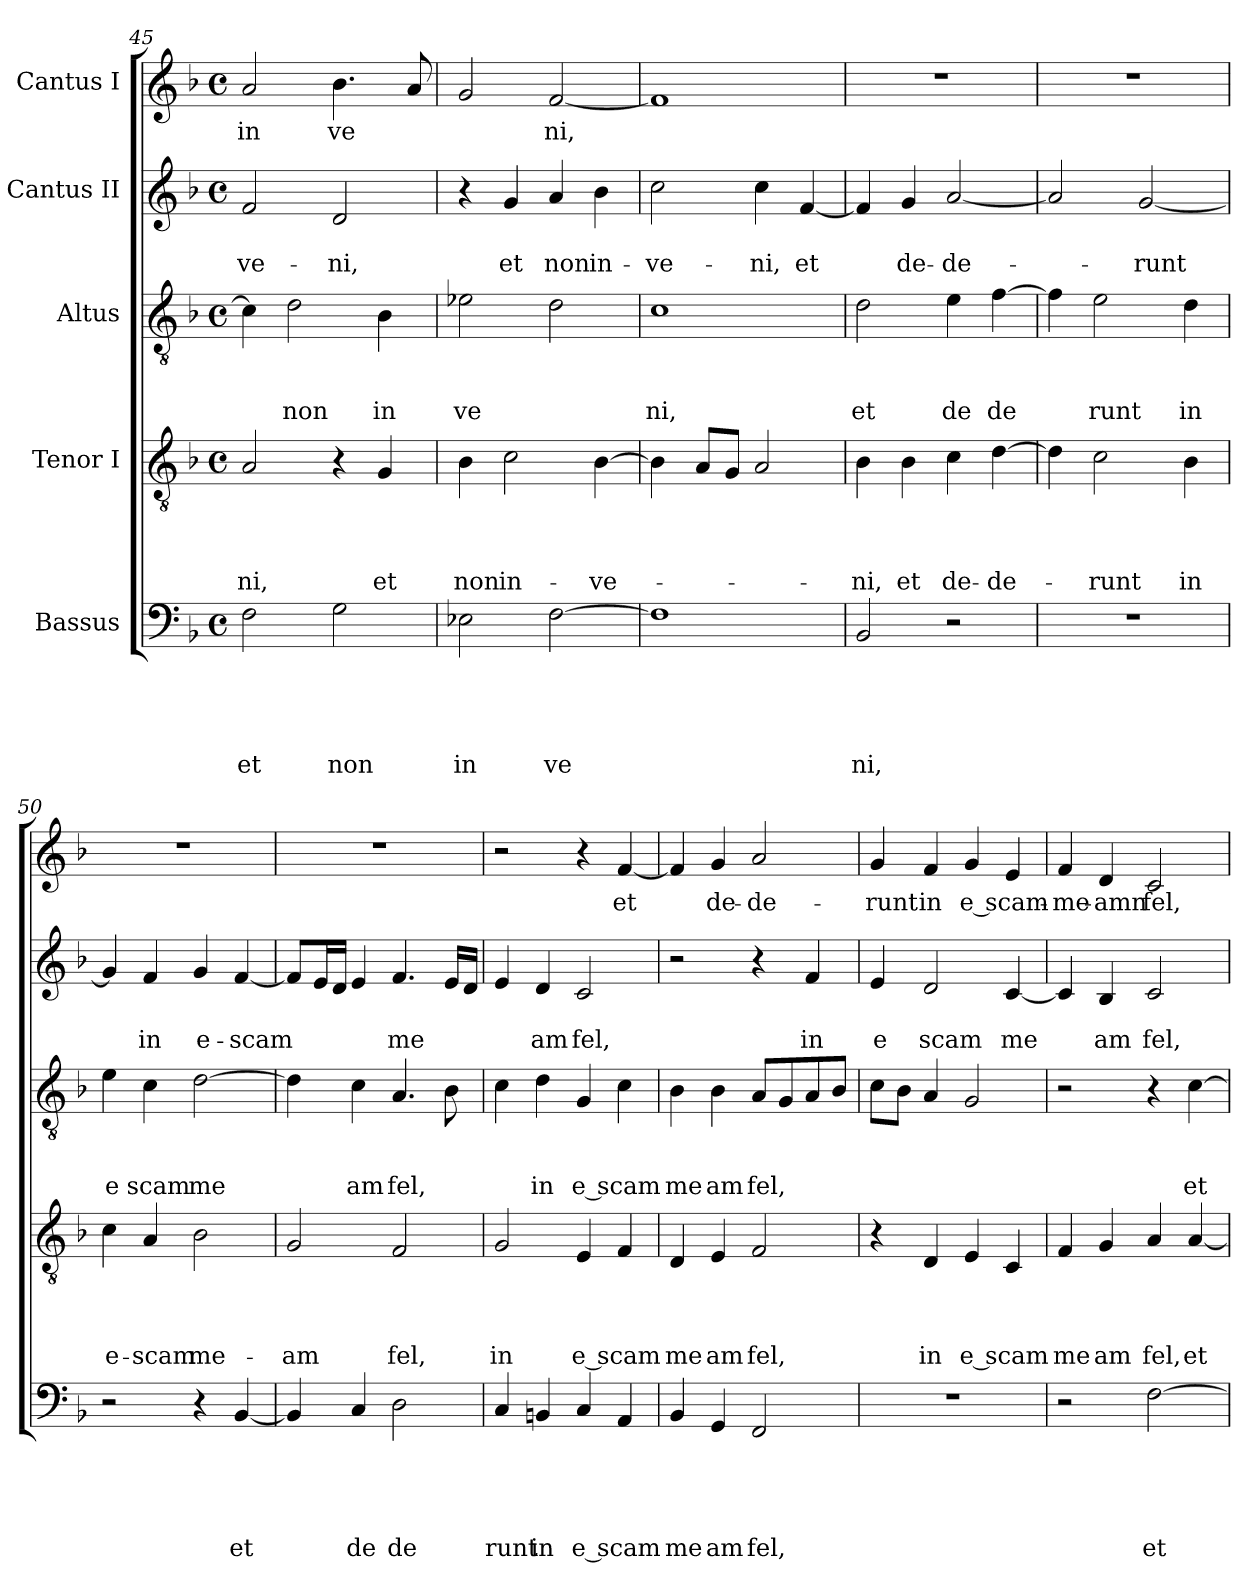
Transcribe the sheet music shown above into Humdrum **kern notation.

**kern	**text	**text	**text	**text	**text	**kern	**text	**text	**text	**text	**kern	**text	**text	**text	**kern	**text	**text	**kern	**text
*part5	*part5	*part5	*part5	*part5	*part5	*part4	*part4	*part4	*part4	*part4	*part3	*part3	*part3	*part3	*part2	*part2	*part2	*part1	*part1
*staff5	*staff5	*staff5	*staff5	*staff5	*staff5	*staff4	*staff4	*staff4	*staff4	*staff4	*staff3	*staff3	*staff3	*staff3	*staff2	*staff2	*staff2	*staff1	*staff1
*I"Bassus	*	*	*	*	*	*I"Tenor I	*	*	*	*	*I"Altus	*	*	*	*I"Cantus II	*	*	*I"Cantus I	*
!!LO:LB:g=z
*clefF4	*	*	*	*	*	*clefGv2	*	*	*	*	*clefGv2	*	*	*	*clefG2	*	*	*clefG2	*
*ITrd-3c-5	*	*	*	*	*	*	*	*	*	*	*ITrd-3c-5	*	*	*	*ITrd-3c-5	*	*	*ITrd-3c-5	*
*k[b-e-]	*	*	*	*	*	*k[b-]	*	*	*	*	*k[b-e-]	*	*	*	*k[b-e-]	*	*	*k[b-e-]	*
*B-:	*	*	*	*	*	*F:	*	*	*	*	*B-:	*	*	*	*B-:	*	*	*B-:	*
*M4/4	*	*	*	*	*	*M4/4	*	*	*	*	*M4/4	*	*	*	*M4/4	*	*	*M4/4	*
*met(c)	*	*	*	*	*	*met(c)	*	*	*	*	*met(c)	*	*	*	*met(c)	*	*	*met(c)	*
=45	=45	=45	=45	=45	=45	=45	=45	=45	=45	=45	=45	=45	=45	=45	=45	=45	=45	=45	=45
!	!	!	!	!	!LO:LY:b	!	!	!	!	!LO:LY:b	!	!	!	!	!	!	!LO:LY:b	!	!LO:LY:b
2B-\	.	.	.	.	et	2A/	.	.	.	-ni,	4f\]	.	.	.	2b-/	.	ve-	2dd/	in
!	!	!	!	!	!	!	!	!	!	!	!	!	!	!LO:LY:b	!	!	!	!	!
.	.	.	.	.	.	.	.	.	.	.	2g\	.	.	non	.	.	.	.	.
!	!	!	!	!	!LO:LY:b	!	!	!	!	!	!	!	!	!	!	!	!LO:LY:b	!	!LO:LY:b
2c\	.	.	.	.	non	4r	.	.	.	.	.	.	.	.	2g/	.	-ni,	4.ee-\	ve
!	!	!	!	!	!	!	!	!	!	!LO:LY:b	!	!	!	!LO:LY:b	!	!	!	!	!
.	.	.	.	.	.	4G/	.	.	.	et	4e-\	.	.	in	.	.	.	.	.
.	.	.	.	.	.	.	.	.	.	.	.	.	.	.	.	.	.	8dd/	.
=46	=46	=46	=46	=46	=46	=46	=46	=46	=46	=46	=46	=46	=46	=46	=46	=46	=46	=46	=46
!	!	!	!	!	!LO:LY:b	!	!	!	!	!LO:LY:b	!	!	!	!LO:LY:b	!	!	!	!	!
2A-X\	.	.	.	.	in	4B-\	.	.	.	non	2a-X\	.	.	ve	4r	.	.	2cc/	.
!	!	!	!	!	!	!	!	!	!	!LO:LY:b	!	!	!	!	!	!	!LO:LY:b	!	!
.	.	.	.	.	.	2c\	.	.	.	in-	.	.	.	.	4cc/	.	et	.	.
!	!	!	!	!	!LO:LY:b	!	!	!	!	!	!	!	!	!	!	!	!LO:LY:b	!	!LO:LY:b
[>2B-\	.	.	.	.	ve	.	.	.	.	.	2g\	.	.	.	4dd/	.	non	[<2b-/	ni,
!	!	!	!	!	!	!	!	!	!	!LO:LY:b	!	!	!	!	!	!	!LO:LY:b	!	!
.	.	.	.	.	.	[>4B-\	.	.	.	-ve-	.	.	.	.	4ee-\	.	in-	.	.
=47	=47	=47	=47	=47	=47	=47	=47	=47	=47	=47	=47	=47	=47	=47	=47	=47	=47	=47	=47
!	!	!	!	!	!	!	!	!	!	!	!	!	!	!LO:LY:b	!	!	!LO:LY:b	!	!
1B-]	.	.	.	.	.	4B-\]	.	.	.	.	1f	.	.	ni,	2ff\	.	-ve-	1b-]	.
.	.	.	.	.	.	8A/L	.	.	.	.	.	.	.	.	.	.	.	.	.
.	.	.	.	.	.	8G/J	.	.	.	.	.	.	.	.	.	.	.	.	.
!	!	!	!	!	!	!	!	!	!	!	!	!	!	!	!	!	!LO:LY:b	!	!
.	.	.	.	.	.	2A/	.	.	.	.	.	.	.	.	4ff\	.	-ni,	.	.
!	!	!	!	!	!	!	!	!	!	!	!	!	!	!	!	!	!LO:LY:b	!	!
.	.	.	.	.	.	.	.	.	.	.	.	.	.	.	[<4b-/	.	et	.	.
=48	=48	=48	=48	=48	=48	=48	=48	=48	=48	=48	=48	=48	=48	=48	=48	=48	=48	=48	=48
!	!	!	!	!	!LO:LY:b	!	!	!	!	!LO:LY:b	!	!	!	!LO:LY:b	!	!	!	!	!
2E-/	.	.	.	.	ni,	4B-\	.	.	.	-ni,	2g\	.	.	et	4b-/]	.	.	1r	.
!	!	!	!	!	!	!	!	!	!	!LO:LY:b	!	!	!	!	!	!	!LO:LY:b	!	!
.	.	.	.	.	.	4B-\	.	.	.	et	.	.	.	.	4cc/	.	de-	.	.
!	!	!	!	!	!	!	!	!	!	!LO:LY:b	!	!	!	!LO:LY:b	!	!	!LO:LY:b	!	!
2r	.	.	.	.	.	4c\	.	.	.	de-	4a\	.	.	de	[<2dd/	.	-de-	.	.
!	!	!	!	!	!	!	!	!	!	!LO:LY:b	!	!	!	!LO:LY:b	!	!	!	!	!
.	.	.	.	.	.	[>4d\	.	.	.	-de-	[>4b-\	.	.	de	.	.	.	.	.
=49	=49	=49	=49	=49	=49	=49	=49	=49	=49	=49	=49	=49	=49	=49	=49	=49	=49	=49	=49
1r	.	.	.	.	.	4d\]	.	.	.	.	4b-\]	.	.	.	2dd/]	.	.	1r	.
!	!	!	!	!	!	!	!	!	!	!LO:LY:b	!	!	!	!LO:LY:b	!	!	!	!	!
.	.	.	.	.	.	2c\	.	.	.	-runt	2a\	.	.	runt	.	.	.	.	.
!	!	!	!	!	!	!	!	!	!	!	!	!	!	!	!	!	!LO:LY:b	!	!
.	.	.	.	.	.	.	.	.	.	.	.	.	.	.	[<2cc/	.	-runt	.	.
!	!	!	!	!	!	!	!	!	!	!LO:LY:b	!	!	!	!LO:LY:b	!	!	!	!	!
.	.	.	.	.	.	4B-\	.	.	.	in	4g\	.	.	in	.	.	.	.	.
=50	=50	=50	=50	=50	=50	=50	=50	=50	=50	=50	=50	=50	=50	=50	=50	=50	=50	=50	=50
!	!	!	!	!	!	!	!	!	!	!LO:LY:b	!	!	!	!LO:LY:b	!	!	!	!	!
2r	.	.	.	.	.	4c\	.	.	.	e-	4a\	.	.	e	4cc/]	.	.	1r	.
!	!	!	!	!	!	!	!	!	!	!LO:LY:b	!	!	!	!LO:LY:b	!	!	!LO:LY:b	!	!
.	.	.	.	.	.	4A/	.	.	.	-scam	4f\	.	.	scam	4b-/	.	in	.	.
!	!	!	!	!	!	!	!	!	!	!LO:LY:b	!	!	!	!LO:LY:b	!	!	!LO:LY:b	!	!
4r	.	.	.	.	.	2B-\	.	.	.	me-	[<2g\	.	.	me	4cc/	.	e-	.	.
!	!	!	!	!	!LO:LY:b	!	!	!	!	!	!	!	!	!	!	!	!LO:LY:b	!	!
[<4E-/	.	.	.	.	et	.	.	.	.	.	.	.	.	.	[<4b-/	.	-scam	.	.
!!LO:LB:g=z
=51	=51	=51	=51	=51	=51	=51	=51	=51	=51	=51	=51	=51	=51	=51	=51	=51	=51	=51	=51
!	!	!	!	!	!	!	!	!	!	!LO:LY:b	!	!	!	!	!	!	!	!	!
4E-/]	.	.	.	.	.	2G/	.	.	.	-am	4g\]	.	.	.	8b-/L]	.	.	1r	.
.	.	.	.	.	.	.	.	.	.	.	.	.	.	.	16a/L	.	.	.	.
.	.	.	.	.	.	.	.	.	.	.	.	.	.	.	16g/JJ	.	.	.	.
!	!	!	!	!	!LO:LY:b	!	!	!	!	!	!	!	!	!LO:LY:b	!	!	!	!	!
4F/	.	.	.	.	de	.	.	.	.	.	4f\	.	.	am	4a/	.	.	.	.
!	!	!	!	!	!LO:LY:b	!	!	!	!	!LO:LY:b	!	!	!	!LO:LY:b	!	!	!LO:LY:b	!	!
2G\	.	.	.	.	de	2F/	.	.	.	fel,	4.d/	.	.	fel,	4.b-/	.	me	.	.
.	.	.	.	.	.	.	.	.	.	.	8e-\	.	.	.	16a/LL	.	.	.	.
.	.	.	.	.	.	.	.	.	.	.	.	.	.	.	16g/JJ	.	.	.	.
=52	=52	=52	=52	=52	=52	=52	=52	=52	=52	=52	=52	=52	=52	=52	=52	=52	=52	=52	=52
!	!	!	!	!	!LO:LY:b	!	!	!	!	!LO:LY:b	!	!	!	!	!	!	!	!	!
4F/	.	.	.	.	runt	2G/	.	.	.	in	4f\	.	.	.	4a/	.	.	2r	.
!	!	!	!	!	!LO:LY:b	!	!	!	!	!	!	!	!	!LO:LY:b	!	!	!LO:LY:b	!	!
4En/	.	.	.	.	in	.	.	.	.	.	4g\	.	.	in	4g/	.	am	.	.
!	!	!	!	!	!LO:LY:b	!	!	!	!	!LO:LY:b	!	!	!	!LO:LY:b	!	!	!LO:LY:b	!	!
4F/	.	.	.	.	e scam	4E/	.	.	.	e scam	4c/	.	.	e scam	2f/	.	fel,	4r	.
!	!	!	!	!	!	!	!	!	!	!	!	!	!	!	!	!	!	!	!LO:LY:b
4D/	.	.	.	.	.	4F/	.	.	.	.	4f\	.	.	.	.	.	.	[<4b-/	et
=53	=53	=53	=53	=53	=53	=53	=53	=53	=53	=53	=53	=53	=53	=53	=53	=53	=53	=53	=53
!	!	!	!	!	!LO:LY:b	!	!	!	!	!LO:LY:b	!	!	!	!LO:LY:b	!	!	!	!	!
4E-/	.	.	.	.	me	4D/	.	.	.	me	4e-\	.	.	me	2r	.	.	4b-/]	.
!	!	!	!	!	!LO:LY:b	!	!	!	!	!LO:LY:b	!	!	!	!LO:LY:b	!	!	!	!	!LO:LY:b
4C/	.	.	.	.	am	4E/	.	.	.	am	4e-\	.	.	am	.	.	.	4cc/	de-
!	!	!	!	!	!LO:LY:b	!	!	!	!	!LO:LY:b	!	!	!	!LO:LY:b	!	!	!	!	!LO:LY:b
2BB-/	.	.	.	.	fel,	2F/	.	.	.	fel,	8d/L	.	.	fel,	4r	.	.	2dd/	-de-
.	.	.	.	.	.	.	.	.	.	.	8c/	.	.	.	.	.	.	.	.
!	!	!	!	!	!	!	!	!	!	!	!	!	!	!	!	!	!LO:LY:b	!	!
.	.	.	.	.	.	.	.	.	.	.	8d/	.	.	.	4b-/	.	in	.	.
.	.	.	.	.	.	.	.	.	.	.	8e-/J	.	.	.	.	.	.	.	.
=54	=54	=54	=54	=54	=54	=54	=54	=54	=54	=54	=54	=54	=54	=54	=54	=54	=54	=54	=54
!	!	!	!	!	!	!	!	!	!	!	!	!	!	!	!	!	!LO:LY:b	!	!LO:LY:b
1r	.	.	.	.	.	4r	.	.	.	.	8f\L	.	.	.	4a/	.	e	4cc/	-runt
.	.	.	.	.	.	.	.	.	.	.	8e-\J	.	.	.	.	.	.	.	.
!	!	!	!	!	!	!	!	!	!	!LO:LY:b	!	!	!	!	!	!	!LO:LY:b	!	!LO:LY:b
.	.	.	.	.	.	4D/	.	.	.	in	4d/	.	.	.	2g/	.	scam	4b-/	in
!	!	!	!	!	!	!	!	!	!	!LO:LY:b	!	!	!	!	!	!	!	!	!LO:LY:b
.	.	.	.	.	.	4E/	.	.	.	e scam	2c/	.	.	.	.	.	.	4cc/	e scam-
!	!	!	!	!	!	!	!	!	!	!	!	!	!	!	!	!	!LO:LY:b	!	!
.	.	.	.	.	.	4C/	.	.	.	.	.	.	.	.	[<4f/	.	me	4a/	.
=55	=55	=55	=55	=55	=55	=55	=55	=55	=55	=55	=55	=55	=55	=55	=55	=55	=55	=55	=55
!	!	!	!	!	!	!	!	!	!	!LO:LY:b	!	!	!	!	!	!	!	!	!LO:LY:b
2r	.	.	.	.	.	4F/	.	.	.	me	2r	.	.	.	4f/]	.	.	4b-/	-me-
!	!	!	!	!	!	!	!	!	!	!LO:LY:b	!	!	!	!	!	!	!LO:LY:b	!	!LO:LY:b:rj
.	.	.	.	.	.	4G/	.	.	.	am	.	.	.	.	4e-/	.	am	4g/	-amn
!	!	!	!	!	!LO:LY:b	!	!	!	!	!LO:LY:b	!	!	!	!	!	!	!LO:LY:b	!	!LO:LY:b
[>2B-\	.	.	.	.	et	4A/	.	.	.	fel,	4r	.	.	.	2f/	.	fel,	2f/	fel,
!	!	!	!	!	!	!	!	!	!	!LO:LY:b	!	!	!	!LO:LY:b	!	!	!	!	!
.	.	.	.	.	.	[<4A/	.	.	.	et	[>4f\	.	.	et	.	.	.	.	.
=	=	=	=	=	=	=	=	=	=	=	=	=	=	=	=	=	=	=	=
*-	*-	*-	*-	*-	*-	*-	*-	*-	*-	*-	*-	*-	*-	*-	*-	*-	*-	*-	*-
